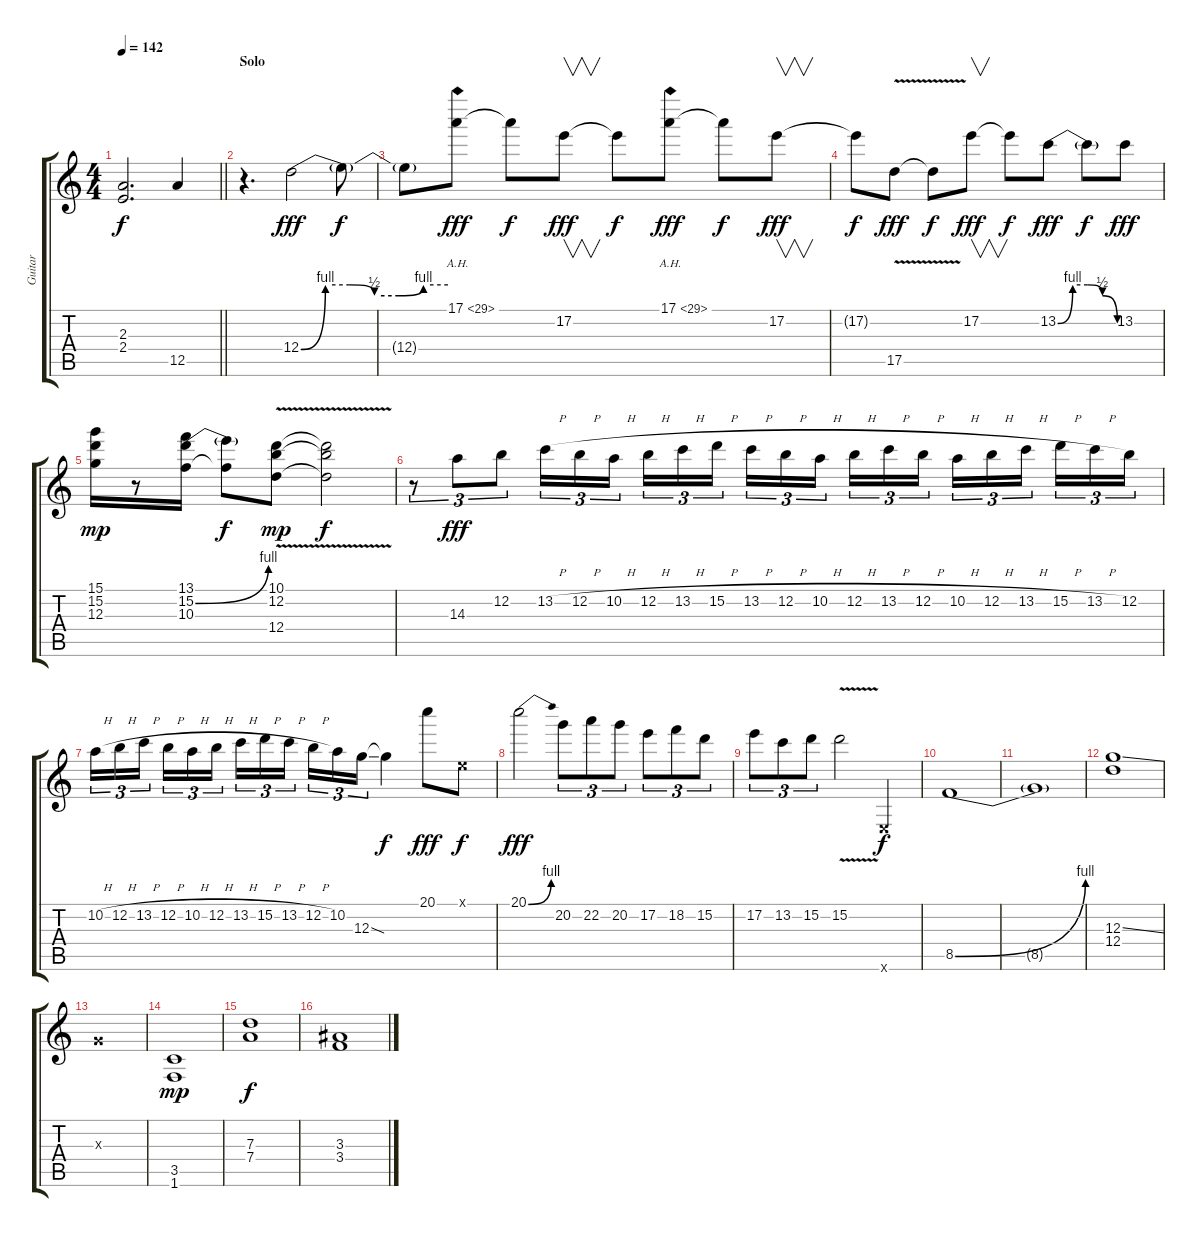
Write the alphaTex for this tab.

\track ("Guitar" "Guitar") {instrument distortionguitar}
\staff {score tabs}
\tuning (E4 B3 G3 D3 A2 E2) {hide}
\ts (4 4)
\tempo 142
\clef g2
\barLineRight lightlight
\ks c
(2.3 2.4).2{d dy f} 12.5.4 |
\section ("" "Solo")
r.4{d volume 16 balance 8} 12.4{be (custom 0 0 10 4 20 4 30 2 40 2 50 4 60 4)}.2{dy fff} 12.4{t}.8{dy f} |
12.4{t}.8 17.1{ah 12}.8{dy fff} 17.1{t}.8{dy f} 17.2.8{v dy fff} 17.2{t}.8{dy f} 17.1{ah 12}.8{dy fff} 17.1{t}.8{dy f} 17.2.8{v dy fff} |
17.2{t}.8{dy f} 17.5{v}.8{dy fff} 17.5{t}.8{dy f} 17.2.8{v dy fff} 17.2{t}.8{dy f} 13.2{be (custom 0 0 15 4 30 4 45 2 60 0)}.8{dy fff} 13.2{t}.8{dy f} 13.2.8{dy fff} |
(15.1 15.2 12.3).16{dy mp} r.8 (13.1 15.2{be (bend 0 0 60 4)} 10.3).16 (15.2{t} 10.3{t}).8{dy f} (10.1{v} 12.2{v} 12.4{v}).8{dy mp} (10.1{t} 12.2{t} 12.4{t}).2{dy f} |
r.8{tu (3 2)} 14.3.8{tu (3 2) dy fff} 12.2.8{tu (3 2)} 13.2{h}.16{tu (3 2)} 12.2{h}.16{tu (3 2)} 10.2{h}.16{tu (3 2) beam splitsecondary} 12.2{h}.16{tu (3 2)} 13.2{h}.16{tu (3 2)} 15.2{h}.16{tu (3 2)} 13.2{h}.16{tu (3 2)} 12.2{h}.16{tu (3 2)} 10.2{h}.16{tu (3 2) beam splitsecondary} 12.2{h}.16{tu (3 2)} 13.2{h}.16{tu (3 2)} 12.2{h}.16{tu (3 2)} 10.2{h}.16{tu (3 2)} 12.2{h}.16{tu (3 2)} 13.2{h}.16{tu (3 2) beam splitsecondary} 15.2{h}.16{tu (3 2)} 13.2{h}.16{tu (3 2)} 12.2.16{tu (3 2)} |
10.2{h}.16{tu (3 2)} 12.2{h}.16{tu (3 2)} 13.2{h}.16{tu (3 2) beam splitsecondary} 12.2{h}.16{tu (3 2)} 10.2{h}.16{tu (3 2)} 12.2{h}.16{tu (3 2)} 13.2{h}.16{tu (3 2)} 15.2{h}.16{tu (3 2)} 13.2{h}.16{tu (3 2) beam splitsecondary} 12.2{h}.16{tu (3 2)} 10.2.16{tu (3 2)} 12.3{ss}.16{tu (3 2)} 12.3{t}.4{dy f} 20.1.8{dy fff} 0.1{x}.8{dy f} |
20.1{be (bend 0 0 60 4)}.2{dy fff} 20.2.8{tu (3 2)} 22.2.8{tu (3 2)} 20.2.8{tu (3 2)} 17.2.8{tu (3 2)} 18.2.8{tu (3 2)} 15.2.8{tu (3 2)} |
17.2.8{tu (3 2)} 13.2.8{tu (3 2)} 15.2.8{tu (3 2)} 15.2{v}.2 0.6{x}.4{dy f} |
8.5{be (bend 0 0 60 4)}.1{volume 16} |
8.5{t}.1 |
(12.3{ss} 12.4).1 |
0.3{x}.1 |
(3.5 1.6).1{dy mp} |
(7.3 7.4).1{dy f} |
(3.3 3.4).1
